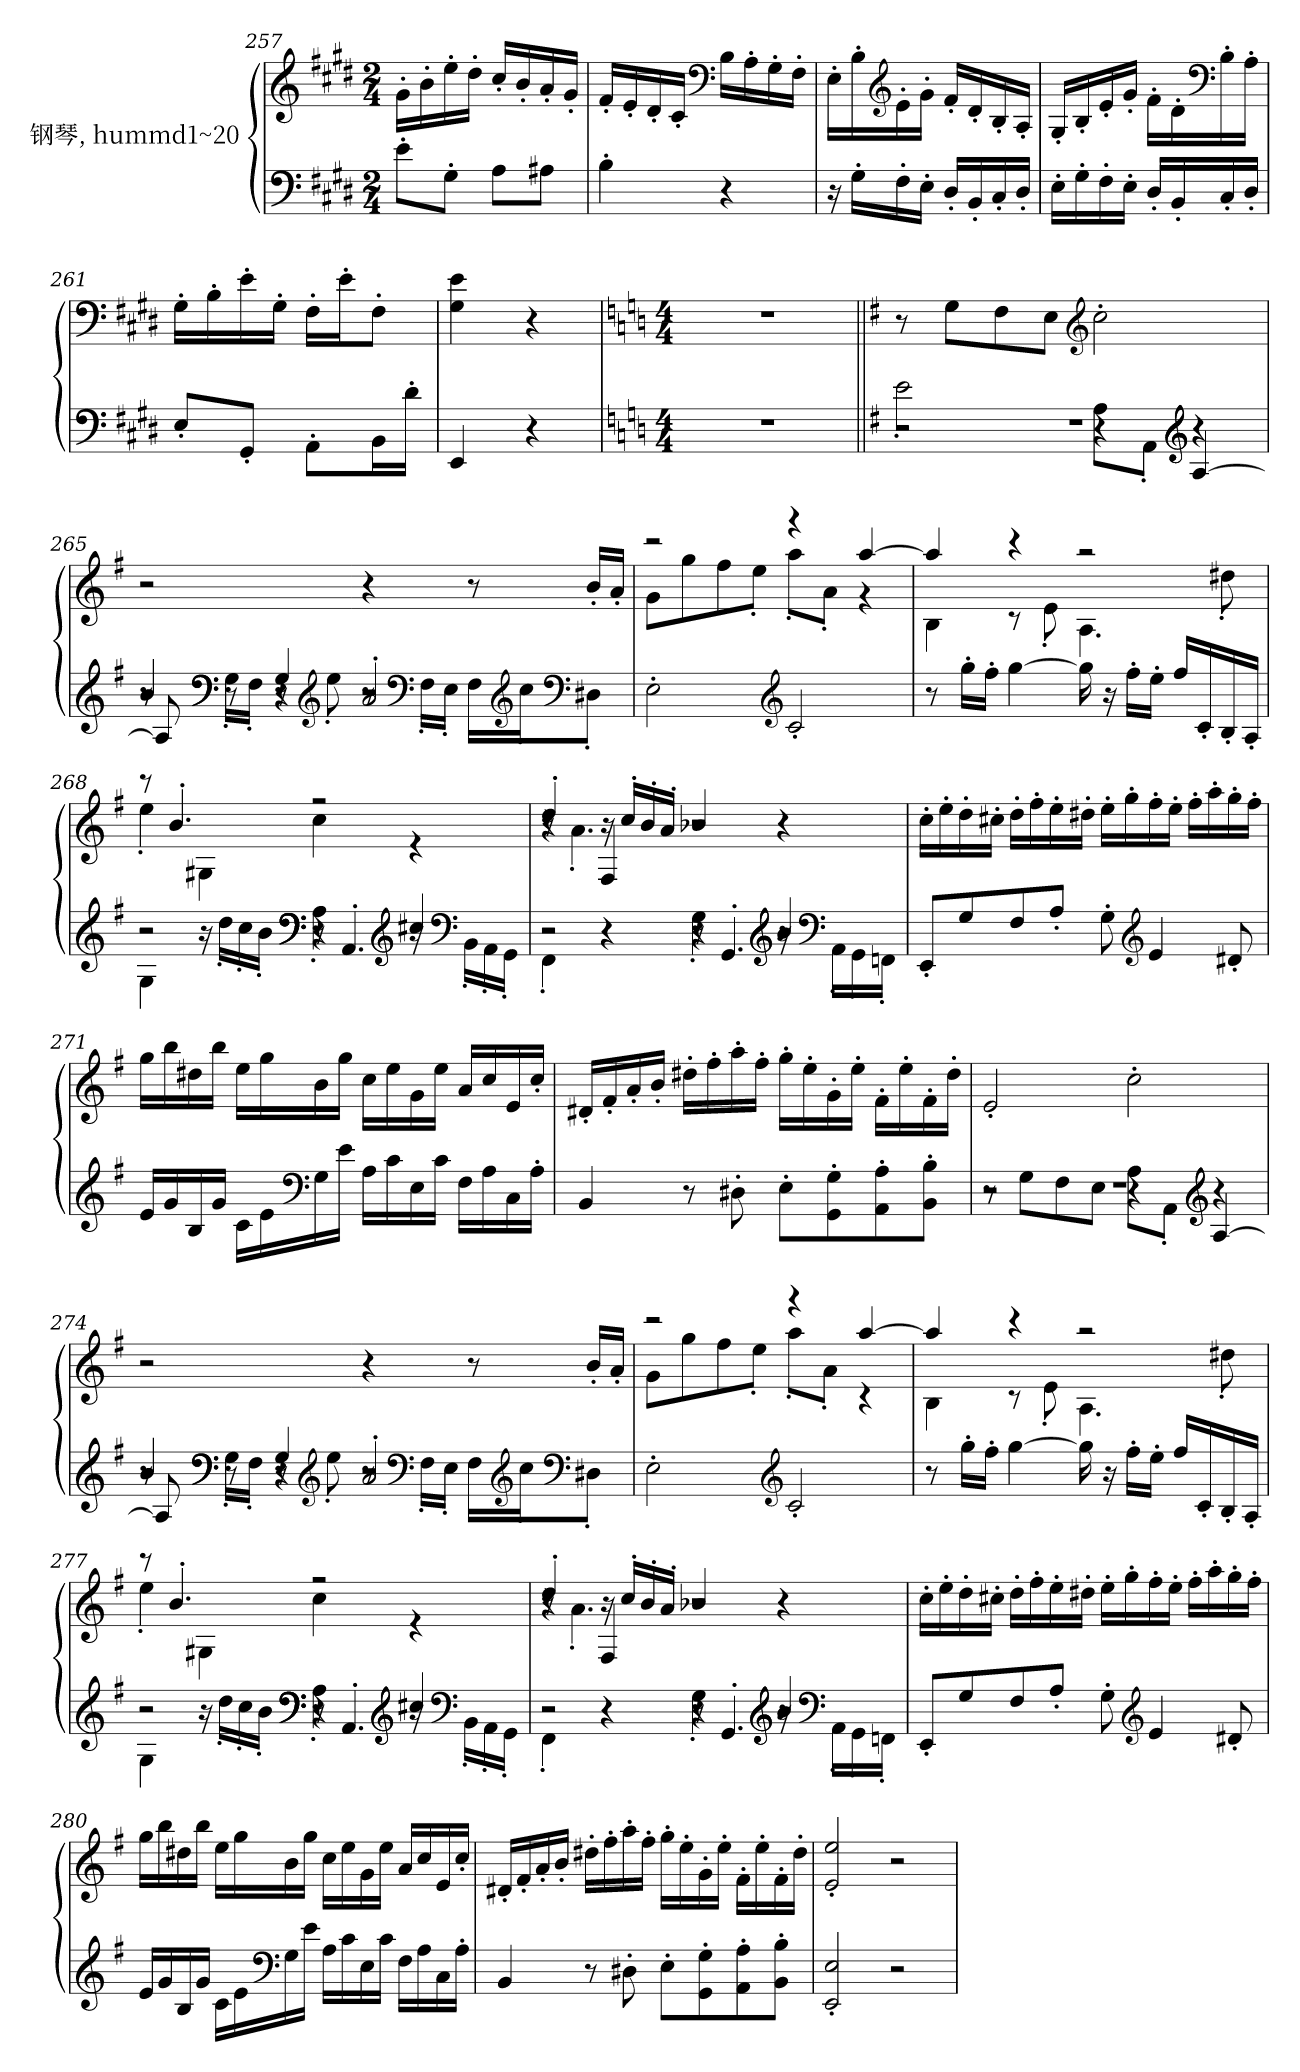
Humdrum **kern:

**kern	**kern
*part1	*part1
*staff2	*staff1
*I"钢琴, hummd1~20	*
*clefF4	*clefG2
*k[f#c#g#d#]	*k[f#c#g#d#]
*M2/4	*M2/4
=257	=257
8e'\L	16g#'\LL
.	16b'\
8G#'\J	16ee'\
.	16dd#'\JJ
8A\L	16cc#'/LL
.	16b'/
8A#X\J	16a'/
.	16g#'/JJ
=258	=258
4B'\	16f#'/LL
.	16e'/
.	16d#'/
.	16c#'/JJ
*	*clefF4
4r	16B\LL
.	16A'\
.	16G#'\
.	16F#'\JJ
!!LO:LB:g=z
=259	=259
16r	16E'\LL
16G#'\LL	16B'\
*	*clefG2
16F#'\	16e'\
16E'\JJ	16g#'\JJ
16D#'/LL	16f#'/LL
16BB'/	16d#'/
16C#'/	16B'/
16D#'/JJ	16A'/JJ
=260	=260
16E'\LL	16G#'/LL
16G#'\	16B'/
16F#'\	16e'/
16E'\JJ	16g#'/JJ
16D#'/LL	16f#'\LL
16BB'/	16d#'\
*	*clefF4
16C#'/	16B'\
16D#'/JJ	16A'\JJ
=261	=261
8E'/L	16G#'\LL
.	16B'\
8GG#'/J	16e'\
.	16G#'\JJ
*	*MM119
8AA'\L	16F#'\LL
.	16e'\J
16BB\L	8F#'\J
16d#'\JJ	.
=262	=262
4EE/	4G#\ 4e\
4r	4r
=263	=263
*k[]	*k[]
*M4/4	*M4/4
*	*MM105
1r	1r
!!LO:LB:g=z
=264||	=264||
*k[f#]	*k[f#]
*^	*
*	*^	*
1r	2e'\	2r	8r
.	.	.	8G\L
.	.	.	8F#\
.	.	.	8E\J
*	*	*	*clefG2
.	8A\L	4r	2cc'\
.	8AA'\J	.	.
*clefG2	*	*	*
.	4r	[4A/	.
=265	=265	=265	=265
4b/	8r	8A/]	2r
*clefF4	*	*	*
.	16G'\LL	8r	.
.	16F#'\JJ	.	.
4r	8r	4G/	.
*clefG2	*	*	*
.	8ee'\	.	.
2a'/	8r	2r	4r
*clefF4	*	*	*
.	16F#'\LL	.	.
.	16E'\JJ	.	.
.	16F#\LL	.	8r
*clefG2	*	*	*
.	16cc'\J	.	.
*clefF4	*	*	*
.	8D#X'\J	.	16b'/LL
.	.	.	16a'/JJ
*v	*v	*v	*
=266	=266
*	*^
2E'\	2r	8g\L
.	.	8gg\
.	.	8ff#\
.	.	8ee'\J
*clefG2	*	*
2c'/	4r	8aa'\L
.	.	8a'\J
.	[4aa/	4r
!!LO:LB:g=z	!!
=267	=267	=267
8r	4aa/]	4B\
16gg'\LL	.	.
16ff#'\JJ	.	.
[4gg\	4r	8r
.	.	8e'\
16gg\]	2r	4.A\
16r	.	.
16ff#'\LL	.	.
16ee'\JJ	.	.
16ff#/LL	.	.
16c'/	.	.
16B'/	.	8dd#X'\
16A'/JJ	.	.
=268	=268	=268
*^	*	*
*	*^	*	*
2r	4G\	2r	8r	4ee'\
.	.	.	4.b'/	.
.	16r	.	.	4G#X\
.	16dd'\LL	.	.	.
.	16cc'\	.	.	.
.	16b'\JJ	.	.	.
*clefF4	*	*	*	*
4r	4A'\	8r	2r	4cc\
.	.	4.AA'/	.	.
*clefG2	*	*	*	*
4cc#X/	16r	.	.	4r
*clefF4	*	*	*	*
.	16BB'\LL	.	.	.
.	16AA'\	.	.	.
.	16GG'\JJ	.	.	.
!!LO:LB:g=z
=269	=269	=269	=269	=269
*	*	*	*	*^
2r	4FF#'\	2r	4dd'/	8r	4r
.	.	.	.	4.a'\	.
.	4r	.	16r	.	4F#/
.	.	.	16cc'/LL	.	.
.	.	.	16b'/	.	.
.	.	.	16a'/JJ	.	.
4r	4G'\	8r	4b-X/	2r	2r
.	.	4.GG'/	.	.	.
*clefG2	*	*	*	*	*
4b/	16r	.	4r	.	.
*clefF4	*	*	*	*	*
.	16AA'\LL	.	.	.	.
.	16GG'\	.	.	.	.
.	16FFn'\JJ	.	.	.	.
*v	*v	*v	*	*	*
*	*v	*v	*v
=270	=270
8EE'/L	16cc'\LL
.	16ee'\
8G/	16dd'\
.	16cc#X'\JJ
8F#/	16dd'\LL
.	16ff#'\
8A'/J	16ee'\
.	16dd#X'\JJ
8G'\	16ee'\LL
.	16gg'\
*clefG2	*
4e/	16ff#'\
.	16ee'\JJ
.	16ff#'\LL
.	16aa'\
8d#X'/	16gg'\
.	16ff#'\JJ
!!LO:PB:g=z
=271	=271
16e/LL	16gg\LL
16g/	16bb\
16B/	16dd#X\
16g/JJ	16bb\JJ
16c\LL	16ee\LL
16e\	16gg\
*clefF4	*
16G\	16b\
16e\JJ	16gg\JJ
16A\LL	16cc\LL
16c\	16ee\
16E\	16g\
16c\JJ	16ee\JJ
16F#\LL	16a/LL
16A\	16cc/
16C\	16e/
16A'\JJ	16cc'/JJ
=272	=272
4BB/	16d#X'/LL
.	16f#'/
.	16a'/
.	16b'/JJ
8r	16dd#X'\LL
.	16ff#'\
8D#X'\	16aa'\
.	16ff#'\JJ
8E'\L	16gg'\LL
.	16ee'\
8GG\' 8G\'	16g'\
.	16ee'\JJ
8AA\' 8A\'	16f#'\LL
.	16ee'\
8BB\' 8B\'J	16f#'\
.	16dd#'\JJ
=273	=273
*^	*
*	*^	*
1r	8r	2r	2e'/
.	8G\L	.	.
.	8F#\	.	.
.	8E\J	.	.
.	8A\L	4r	2cc'\
.	8AA'\J	.	.
*clefG2	*	*	*
.	4r	[4A/	.
!!LO:LB:g=z
=274	=274	=274	=274
4b/	8r	8A/]	2r
*clefF4	*	*	*
.	16G'\LL	8r	.
.	16F#'\JJ	.	.
4r	8r	4G/	.
*clefG2	*	*	*
.	8ee'\	.	.
2a'/	8r	2r	4r
*clefF4	*	*	*
.	16F#'\LL	.	.
.	16E'\JJ	.	.
.	16F#\LL	.	8r
*clefG2	*	*	*
.	16cc'\J	.	.
*clefF4	*	*	*
.	8D#X'\J	.	16b'/LL
.	.	.	16a'/JJ
*v	*v	*v	*
=275	=275
*	*^
2E'\	2r	8g\L
.	.	8gg\
.	.	8ff#\
.	.	8ee'\J
*clefG2	*	*
2c'/	4r	8aa'\L
.	.	8a'\J
.	[4aa/	4r
=276	=276	=276
8r	4aa/]	4B\
16gg'\LL	.	.
16ff#'\JJ	.	.
[4gg\	4r	8r
.	.	8e'\
16gg\]	2r	4.A\
16r	.	.
16ff#'\LL	.	.
16ee'\JJ	.	.
16ff#/LL	.	.
16c'/	.	.
16B'/	.	8dd#X'\
16A'/JJ	.	.
!!LO:LB:g=z	!!
=277	=277	=277
*^	*	*
*	*^	*	*
2r	4G\	2r	8r	4ee'\
.	.	.	4.b'/	.
.	16r	.	.	4G#X\
.	16dd'\LL	.	.	.
.	16cc'\	.	.	.
.	16b'\JJ	.	.	.
*clefF4	*	*	*	*
4r	4A'\	8r	2r	4cc\
.	.	4.AA'/	.	.
*clefG2	*	*	*	*
4cc#X/	16r	.	.	4r
*clefF4	*	*	*	*
.	16BB'\LL	.	.	.
.	16AA'\	.	.	.
.	16GG'\JJ	.	.	.
=278	=278	=278	=278	=278
*	*	*	*	*^
2r	4FF#'\	2r	4dd'/	8r	4r
.	.	.	.	4.a'\	.
.	4r	.	16r	.	4F#/
.	.	.	16cc'/LL	.	.
.	.	.	16b'/	.	.
.	.	.	16a'/JJ	.	.
4r	4G'\	8r	4b-X/	2r	2r
.	.	4.GG'/	.	.	.
*clefG2	*	*	*	*	*
4b/	16r	.	4r	.	.
*clefF4	*	*	*	*	*
.	16AA'\LL	.	.	.	.
.	16GG'\	.	.	.	.
.	16FFn'\JJ	.	.	.	.
*v	*v	*v	*	*	*
*	*v	*v	*v
!!LO:LB:g=z
=279	=279
8EE'/L	16cc'\LL
.	16ee'\
8G/	16dd'\
.	16cc#X'\JJ
8F#/	16dd'\LL
.	16ff#'\
8A'/J	16ee'\
.	16dd#X'\JJ
8G'\	16ee'\LL
.	16gg'\
*clefG2	*
4e/	16ff#'\
.	16ee'\JJ
.	16ff#'\LL
.	16aa'\
8d#X'/	16gg'\
.	16ff#'\JJ
=280	=280
16e/LL	16gg\LL
16g/	16bb\
16B/	16dd#X\
16g/JJ	16bb\JJ
16c\LL	16ee\LL
16e\	16gg\
*clefF4	*
16G\	16b\
16e\JJ	16gg\JJ
16A\LL	16cc\LL
16c\	16ee\
16E\	16g\
16c\JJ	16ee\JJ
16F#\LL	16a/LL
16A\	16cc/
16C\	16e/
16A'\JJ	16cc'/JJ
!!LO:LB:g=z
=281	=281
4BB/	16d#X'/LL
.	16f#'/
.	16a'/
.	16b'/JJ
8r	16dd#X'\LL
.	16ff#'\
8D#X'\	16aa'\
.	16ff#'\JJ
8E'\L	16gg'\LL
.	16ee'\
8GG\' 8G\'	16g'\
.	16ee'\JJ
8AA\' 8A\'	16f#'\LL
.	16ee'\
8BB\' 8B\'J	16f#'\
.	16dd#'\JJ
=282	=282
*	*MM52
2EE/' 2E/'	2e/' 2ee/'
*	*MM105
2r	2r
=	=
*-	*-
